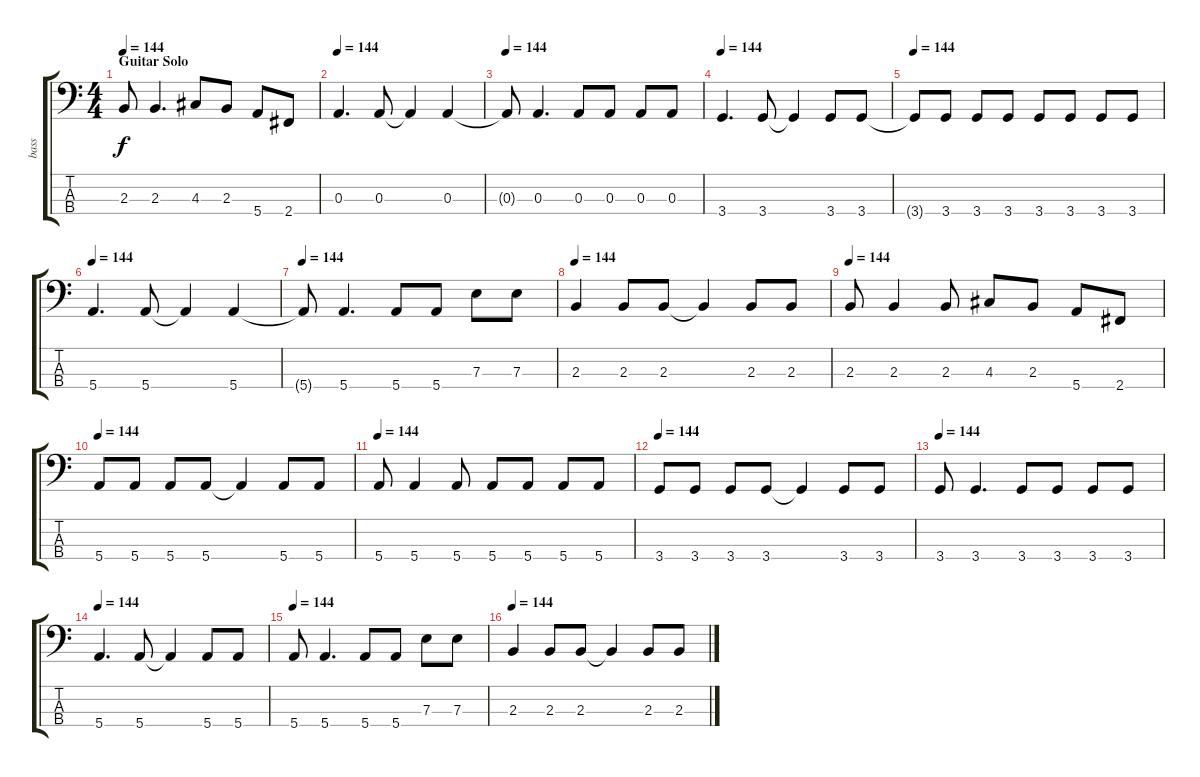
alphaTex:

\track ("bass" "bass") {instrument electricbassfinger}
\staff {score tabs}
\tuning (G2 D2 A1 E1) {hide}
\ts (4 4)
\section ("" "Guitar Solo")
\tempo 144
\clef f4
\ks c
2.3{t}.8{dy f} 2.3.4{d} 4.3.8 2.3.8 5.4.8 2.4.8 |
\tempo 144
0.3.4{d} 0.3.8 0.3{t}.4 0.3.4 |
\tempo 144
0.3{t}.8 0.3.4{d} 0.3.8 0.3.8 0.3.8 0.3.8 |
\tempo 144
3.4.4{d} 3.4.8 3.4{t}.4 3.4.8 3.4.8 |
\tempo 144
3.4{t}.8 3.4.8 3.4.8 3.4.8 3.4.8 3.4.8 3.4.8 3.4.8 |
\tempo 144
5.4.4{d} 5.4.8 5.4{t}.4 5.4.4 |
\tempo 144
5.4{t}.8 5.4.4{d} 5.4.8 5.4.8 7.3.8 7.3.8 |
\tempo 144
2.3.4 2.3.8 2.3.8 2.3{t}.4 2.3.8 2.3.8 |
\tempo 144
2.3.8 2.3.4 2.3.8 4.3.8 2.3.8 5.4.8 2.4.8 |
\tempo 144
5.4.8 5.4.8 5.4.8 5.4.8 5.4{t}.4 5.4.8 5.4.8 |
\tempo 144
5.4.8 5.4.4 5.4.8 5.4.8 5.4.8 5.4.8 5.4.8 |
\tempo 144
3.4.8 3.4.8 3.4.8 3.4.8 3.4{t}.4 3.4.8 3.4.8 |
\tempo 144
3.4.8 3.4.4{d} 3.4.8 3.4.8 3.4.8 3.4.8 |
\tempo 144
5.4.4{d} 5.4.8 5.4{t}.4 5.4.8 5.4.8 |
\tempo 144
5.4.8 5.4.4{d} 5.4.8 5.4.8 7.3.8 7.3.8 |
\tempo 144
2.3.4 2.3.8 2.3.8 2.3{t}.4 2.3.8 2.3.8
